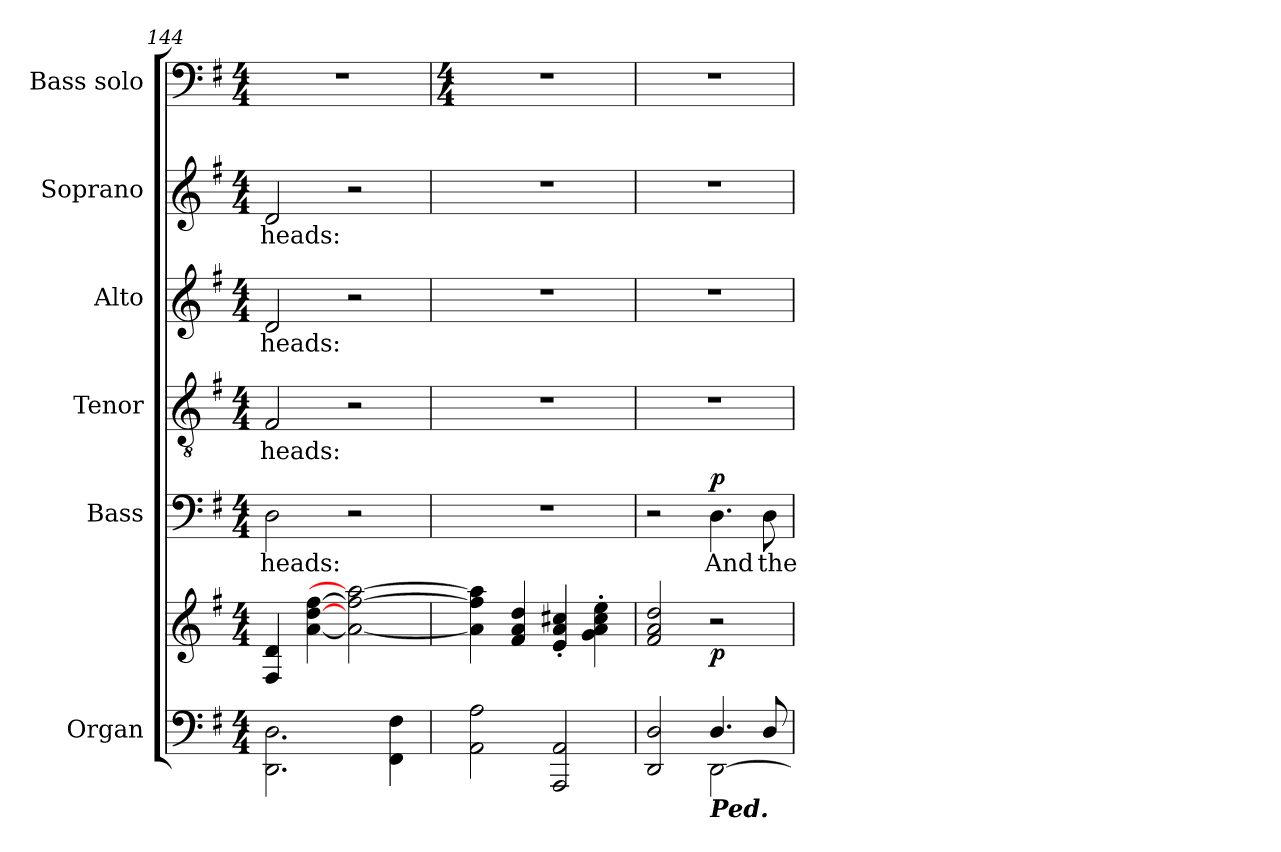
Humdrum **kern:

**kern	**kern	**dynam	**kern	**text	**dynam	**kern	**text	**kern	**text	**kern	**text	**kern
*part6	*part6	*part6	*part5	*part5	*part5	*part4	*part4	*part3	*part3	*part2	*part2	*part1
*staff7	*staff6	*staff6/7	*staff5	*staff5	*staff5	*staff4	*staff4	*staff3	*staff3	*staff2	*staff2	*staff1
*I"Organ	*	*	*I"Bass	*	*	*I"Tenor	*	*I"Alto	*	*I"Soprano	*	*I"Bass solo
*	*	*	*I'B	*	*	*I'T	*	*I'A	*	*I'S	*	*I'B
!!LO:LB:g=z
*clefF4	*clefG2	*	*clefF4	*	*	*clefGv2	*	*clefG2	*	*clefG2	*	*clefF4
*k[f#]	*k[f#]	*	*k[f#]	*	*	*k[f#]	*	*k[f#]	*	*k[f#]	*	*k[f#]
*G:	*G:	*	*G:	*	*	*G:	*	*G:	*	*G:	*	*G:
*M4/4	*M4/4	*	*M4/4	*	*	*M4/4	*	*M4/4	*	*M4/4	*	*M4/4
=144	=144	=144	=144	=144	=144	=144	=144	=144	=144	=144	=144	=144
*^	*^	*	*	*	*	*	*	*	*	*	*	*
*	*^	*	*	*	*	*	*	*	*	*	*	*	*	*
!	!	!	!	!	!	!	!LO:LY:b	!	!	!LO:LY:b	!	!LO:LY:b	!	!LO:LY:b	!
2.DD\ 2.D\	2ryy	1ryy	4F#/ 4d/	2ryy	.	2D	heads:	.	2F#	heads:	2d	heads:	2d	heads:	1r
.	.	.	[4a\ [4dd\ [4ff#\	.	.	.	.	.	.	.	.	.	.	.	.
.	2ryy	.	2a\_ 2ff#\_ 2aa\_	2ryy	.	2r	.	.	2r	.	2r	.	2r	.	.
4FF#\ 4F#\	.	.	.	.	.	.	.	.	.	.	.	.	.	.	.
!!LO:LB:g=z
=145	=145	=145	=145	=145	=145	=145	=145	=145	=145	=145	=145	=145	=145	=145	=145
*	*	*	*	*	*	*	*	*	*	*	*	*	*	*	*M4/4
2AA\ 2A\	2ryy	1ryy	4a\] 4ff#\] 4aa\]	2ryy	.	1r	.	.	1r	.	1r	.	1r	.	1r
.	.	.	4f#/ 4a/ 4dd/	.	.	.	.	.	.	.	.	.	.	.	.
2AAA/ 2AA/	2ryy	.	4e/' 4a/' 4cc#X/'	2ryy	.	.	.	.	.	.	.	.	.	.	.
.	.	.	4g\' 4a\' 4cc#\' 4ee\'	.	.	.	.	.	.	.	.	.	.	.	.
=146	=146	=146	=146	=146	=146	=146	=146	=146	=146	=146	=146	=146	=146	=146	=146
2DD/ 2D/	2ryy	2ryy	2f#/ 2a/ 2dd/	2ryy	.	2r	.	.	1r	.	1r	.	1r	.	1r
!LO:TX:b:Bi:t=Ped.	!	!	!	!	!	!	!	!	!	!	!	!	!	!	!
!	!	!	!	!	!LO:DY:b	!	!LO:LY:b	!LO:DY:b	!	!	!	!	!	!	!
4.D/	2ryy	[2DD\	2r	2ryy	p	4.D	And	p	.	.	.	.	.	.	.
!	!	!	!	!	!	!	!LO:LY:b	!	!	!	!	!	!	!	!
8D/	.	.	.	.	.	8D	the	.	.	.	.	.	.	.	.
*v	*v	*v	*	*	*	*	*	*	*	*	*	*	*	*	*
*	*v	*v	*	*	*	*	*	*	*	*	*	*	*
=	=	=	=	=	=	=	=	=	=	=	=	=
*-	*-	*-	*-	*-	*-	*-	*-	*-	*-	*-	*-	*-
